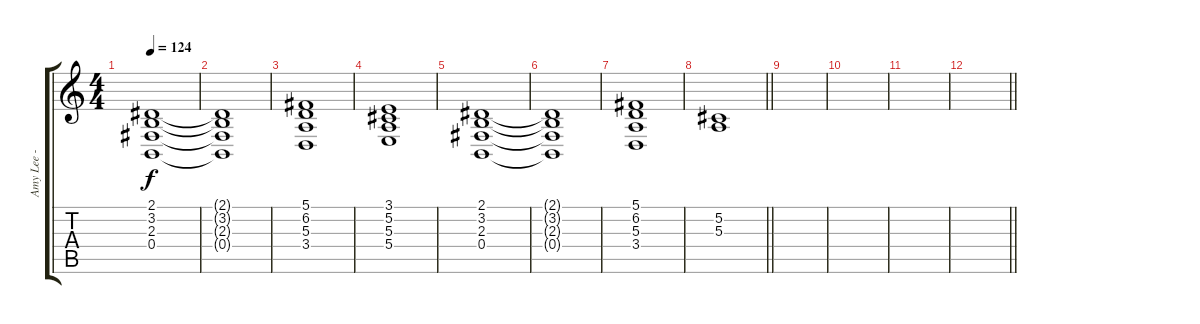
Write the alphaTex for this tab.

\track ("Amy Lee - keyboards/effects" "Amy Lee - ") {instrument stringensemble2}
\staff {score tabs}
\tuning (Db4 Ab3 E3 B2 Gb2 B1) {hide}
\ts (4 4)
\tempo 124
\clef g2
\ks c
(2.1 3.2 2.3 0.4).1{dy f} |
(2.1{t} 3.2{t} 2.3{t} 0.4{t}).1 |
(5.1 6.2 5.3 3.4).1 |
(3.1 5.2 5.3 5.4).1 |
(2.1 3.2 2.3 0.4).1 |
(2.1{t} 3.2{t} 2.3{t} 0.4{t}).1 |
(5.1 6.2 5.3 3.4).1 |
\barLineRight lightlight
(5.2 5.3).1 |
\section ("" "")
|
|
|
\barLineRight lightlight
